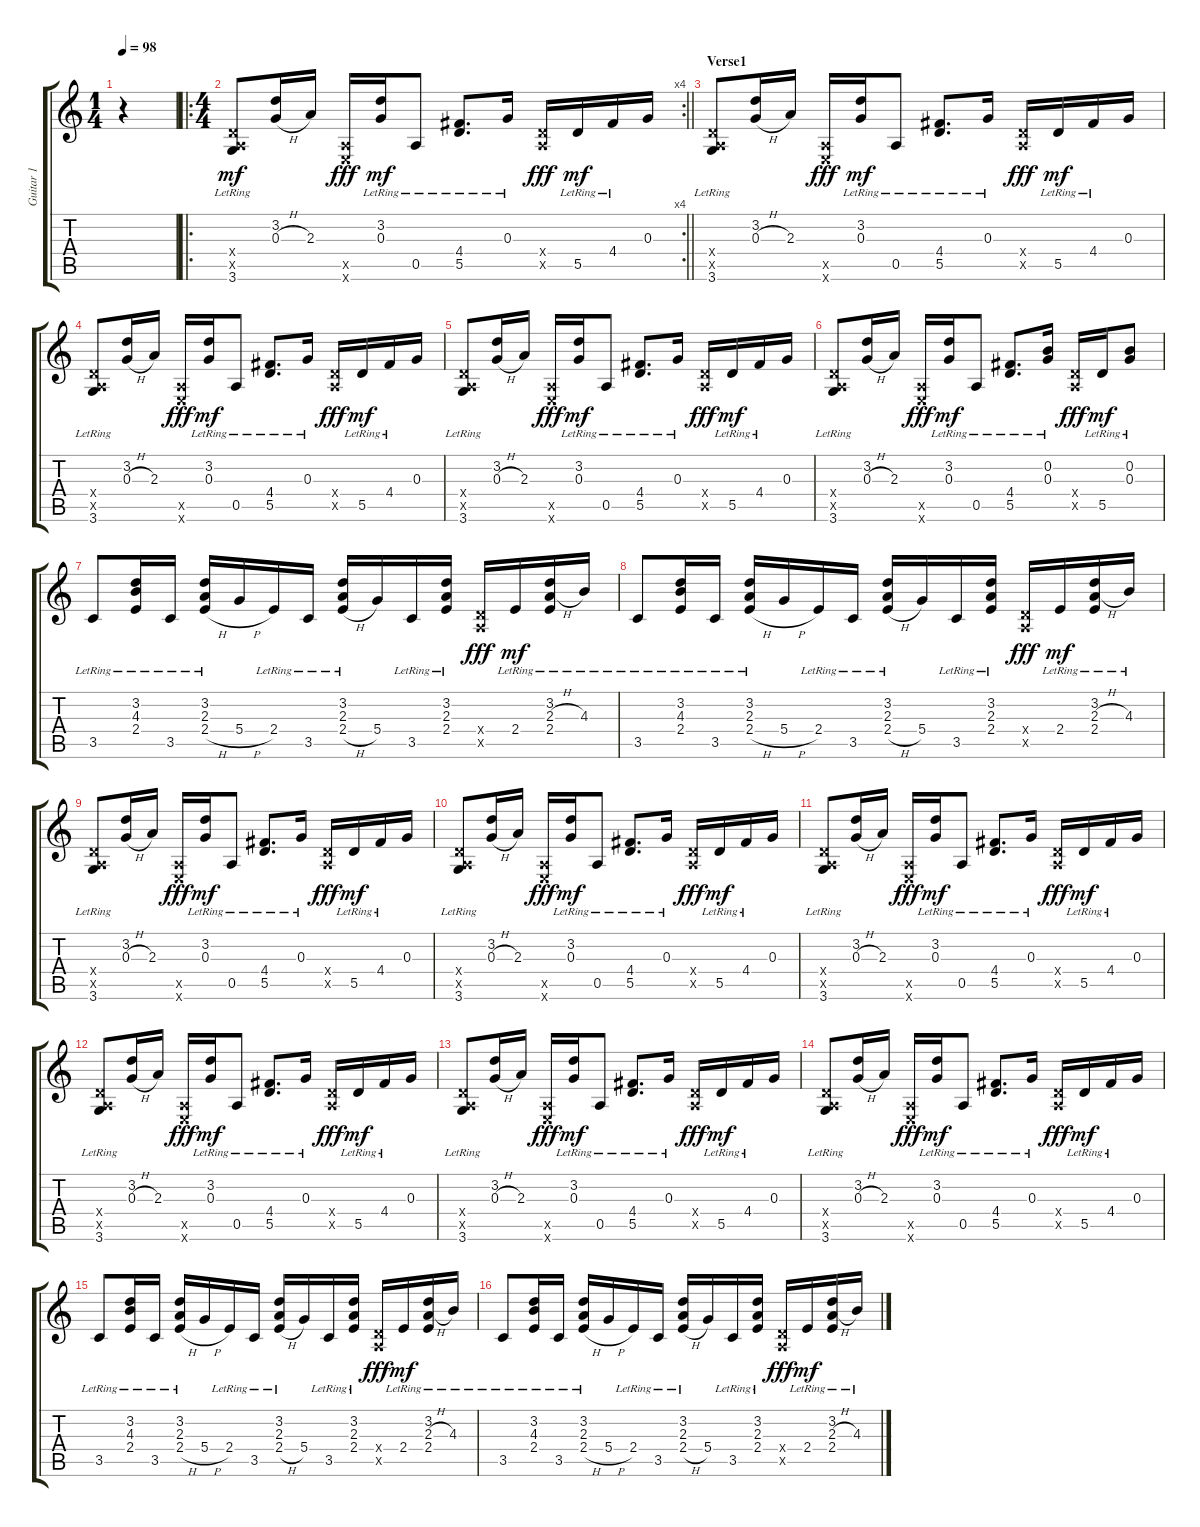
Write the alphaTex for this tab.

\track ("Guitar 1" "Guitar 1") {instrument acousticguitarsteel}
\staff {score tabs}
\tuning (E4 B3 G3 D3 A2 E2) {hide}
\ts (1 4)
\tempo 98
\clef g2
\ks c
r.4{dy mf instrument acousticguitarsteel} |
\ro
\rc 4
\ts (4 4)
\barLineRight lightlight
(0.4{x} 0.5{x} 3.6{lr}).8 (3.2 0.3{h}).16 2.3.16 (0.5{x} 0.6{x}).16{dy fff} (3.2{lr} 0.3{lr}).16{dy mf} 0.5{lr}.8 (4.4{lr} 5.5{lr}).8{d} 0.3{lr}.16 (0.4{x} 0.5{x}).16{dy fff} 5.5{lr}.16{dy mf} 4.4{lr}.16 0.3.16 |
\section ("" "Verse1")
(0.4{x} 0.5{x} 3.6{lr}).8 (3.2 0.3{h}).16 2.3.16 (0.5{x} 0.6{x}).16{dy fff} (3.2{lr} 0.3{lr}).16{dy mf} 0.5{lr}.8 (4.4{lr} 5.5{lr}).8{d} 0.3{lr}.16 (0.4{x} 0.5{x}).16{dy fff} 5.5{lr}.16{dy mf} 4.4{lr}.16 0.3.16 |
(0.4{x} 0.5{x} 3.6{lr}).8 (3.2 0.3{h}).16 2.3.16 (0.5{x} 0.6{x}).16{dy fff} (3.2{lr} 0.3{lr}).16{dy mf} 0.5{lr}.8 (4.4{lr} 5.5{lr}).8{d} 0.3{lr}.16 (0.4{x} 0.5{x}).16{dy fff} 5.5{lr}.16{dy mf} 4.4{lr}.16 0.3.16 |
(0.4{x} 0.5{x} 3.6{lr}).8 (3.2 0.3{h}).16 2.3.16 (0.5{x} 0.6{x}).16{dy fff} (3.2{lr} 0.3{lr}).16{dy mf} 0.5{lr}.8 (4.4{lr} 5.5{lr}).8{d} 0.3{lr}.16 (0.4{x} 0.5{x}).16{dy fff} 5.5{lr}.16{dy mf} 4.4{lr}.16 0.3.16 |
(0.4{x} 0.5{x} 3.6{lr}).8 (3.2 0.3{h}).16 2.3.16 (0.5{x} 0.6{x}).16{dy fff} (3.2{lr} 0.3{lr}).16{dy mf} 0.5{lr}.8 (4.4{lr} 5.5{lr}).8{d} (0.2{lr} 0.3{lr}).16 (0.4{x} 0.5{x}).16{dy fff} 5.5{lr}.16{dy mf} (0.2{lr} 0.3{lr}).8 |
3.5{lr}.8 (3.2{lr} 4.3{lr} 2.4{lr}).16 3.5{lr}.16 (3.2{lr} 2.3{lr} 2.4{h}).16 5.4{h}.16 2.4{lr}.16 3.5{lr}.16 (3.2{lr} 2.3{lr} 2.4{h}).16 5.4.16 3.5{lr}.16 (3.2{lr} 2.3{lr} 2.4{lr}).16 (0.4{x} 0.5{x}).16{dy fff} 2.4{lr}.16{dy mf} (3.2{lr} 2.3{h} 2.4{lr}).16 4.3{lr}.16 |
3.5{lr}.8 (3.2{lr} 4.3{lr} 2.4{lr}).16 3.5{lr}.16 (3.2{lr} 2.3{lr} 2.4{h}).16 5.4{h}.16 2.4{lr}.16 3.5{lr}.16 (3.2{lr} 2.3{lr} 2.4{h}).16 5.4.16 3.5{lr}.16 (3.2{lr} 2.3{lr} 2.4{lr}).16 (0.4{x} 0.5{x}).16{dy fff} 2.4{lr}.16{dy mf} (3.2{lr} 2.3{h} 2.4{lr}).16 4.3{lr}.16 |
(0.4{x} 0.5{x} 3.6{lr}).8 (3.2 0.3{h}).16 2.3.16 (0.5{x} 0.6{x}).16{dy fff} (3.2{lr} 0.3{lr}).16{dy mf} 0.5{lr}.8 (4.4{lr} 5.5{lr}).8{d} 0.3{lr}.16 (0.4{x} 0.5{x}).16{dy fff} 5.5{lr}.16{dy mf} 4.4{lr}.16 0.3.16 |
(0.4{x} 0.5{x} 3.6{lr}).8 (3.2 0.3{h}).16 2.3.16 (0.5{x} 0.6{x}).16{dy fff} (3.2{lr} 0.3{lr}).16{dy mf} 0.5{lr}.8 (4.4{lr} 5.5{lr}).8{d} 0.3{lr}.16 (0.4{x} 0.5{x}).16{dy fff} 5.5{lr}.16{dy mf} 4.4{lr}.16 0.3.16 |
(0.4{x} 0.5{x} 3.6{lr}).8 (3.2 0.3{h}).16 2.3.16 (0.5{x} 0.6{x}).16{dy fff} (3.2{lr} 0.3{lr}).16{dy mf} 0.5{lr}.8 (4.4{lr} 5.5{lr}).8{d} 0.3{lr}.16 (0.4{x} 0.5{x}).16{dy fff} 5.5{lr}.16{dy mf} 4.4{lr}.16 0.3.16 |
(0.4{x} 0.5{x} 3.6{lr}).8 (3.2 0.3{h}).16 2.3.16 (0.5{x} 0.6{x}).16{dy fff} (3.2{lr} 0.3{lr}).16{dy mf} 0.5{lr}.8 (4.4{lr} 5.5{lr}).8{d} 0.3{lr}.16 (0.4{x} 0.5{x}).16{dy fff} 5.5{lr}.16{dy mf} 4.4{lr}.16 0.3.16 |
(0.4{x} 0.5{x} 3.6{lr}).8 (3.2 0.3{h}).16 2.3.16 (0.5{x} 0.6{x}).16{dy fff} (3.2{lr} 0.3{lr}).16{dy mf} 0.5{lr}.8 (4.4{lr} 5.5{lr}).8{d} 0.3{lr}.16 (0.4{x} 0.5{x}).16{dy fff} 5.5{lr}.16{dy mf} 4.4{lr}.16 0.3.16 |
(0.4{x} 0.5{x} 3.6{lr}).8 (3.2 0.3{h}).16 2.3.16 (0.5{x} 0.6{x}).16{dy fff} (3.2{lr} 0.3{lr}).16{dy mf} 0.5{lr}.8 (4.4{lr} 5.5{lr}).8{d} 0.3{lr}.16 (0.4{x} 0.5{x}).16{dy fff} 5.5{lr}.16{dy mf} 4.4{lr}.16 0.3.16 |
3.5{lr}.8 (3.2{lr} 4.3{lr} 2.4{lr}).16 3.5{lr}.16 (3.2{lr} 2.3{lr} 2.4{h}).16 5.4{h}.16 2.4{lr}.16 3.5{lr}.16 (3.2{lr} 2.3{lr} 2.4{h}).16 5.4.16 3.5{lr}.16 (3.2{lr} 2.3{lr} 2.4{lr}).16 (0.4{x} 0.5{x}).16{dy fff} 2.4{lr}.16{dy mf} (3.2{lr} 2.3{h} 2.4{lr}).16 4.3{lr}.16 |
3.5{lr}.8 (3.2{lr} 4.3{lr} 2.4{lr}).16 3.5{lr}.16 (3.2{lr} 2.3{lr} 2.4{h}).16 5.4{h}.16 2.4{lr}.16 3.5{lr}.16 (3.2{lr} 2.3{lr} 2.4{h}).16 5.4.16 3.5{lr}.16 (3.2{lr} 2.3{lr} 2.4{lr}).16 (0.4{x} 0.5{x}).16{dy fff} 2.4{lr}.16{dy mf} (3.2{lr} 2.3{h} 2.4{lr}).16 4.3{lr}.16
